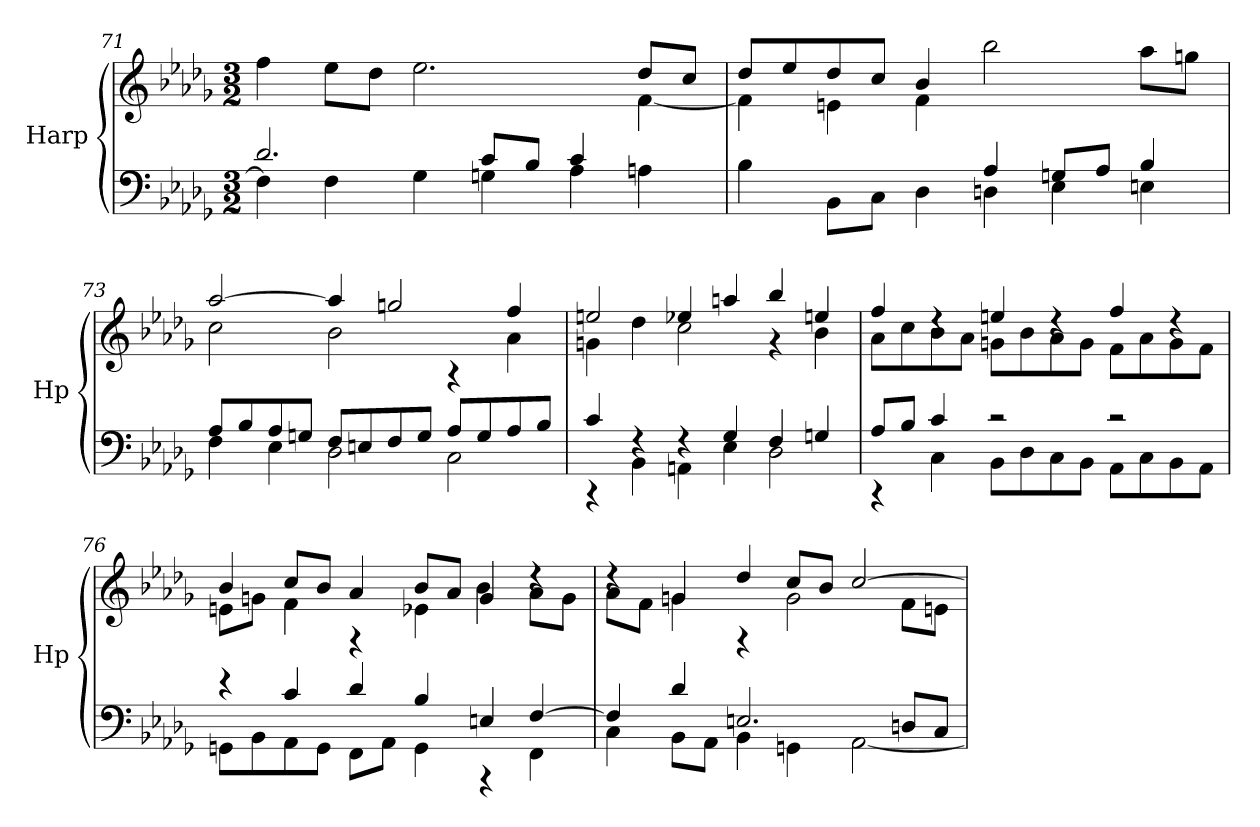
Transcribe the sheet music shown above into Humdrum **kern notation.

**kern	**kern
*part1	*part1
*staff2	*staff1
*I"Harp	*
*I'Hp	*
*clefF4	*clefG2
*k[b-e-a-d-g-]	*k[b-e-a-d-g-]
*M3/2	*M3/2
=71	=71
*^	*^
2.d-/	4F\]	4ff\	4ryy
*	*	*v	*v
.	4F\	8ee-\L
.	.	8dd-\J
.	4G-\	2.ee-\
8c/L	4Gn\	.
8B-/J	.	.
4c/	4A-\	.
*	*	*^
4ryy	4An\	8dd-/L	[4f\
.	.	8cc/J	.
!!LO:LB:g=z	!!
=72	=72	=72	=72
2.ryy	4B-\	8dd-/L	4f\]
.	.	8ee-/	.
.	8BB-\L	8dd-/	4en\
.	8C\J	8cc/J	.
.	4D-\	4b-/	4f\
4A-/	4Dn\	2bb-\	2.ryy
8Gn/L	4E-\	.	.
8A-/J	.	.	.
4B-/	4En\	8aa-\L	.
.	.	8ggn\J	.
=73	=73	=73	=73
8A-/L	4F\	[2aa-/	2cc\
8B-/	.	.	.
8A-/	4E-\	.	.
8Gn/J	.	.	.
8F/L	2D-\	4aa-/]	2b-\
8En/	.	.	.
8F/	.	2ggn/	.
8G/J	.	.	.
8A-/L	2C\	.	4rA
8G/	.	.	.
8A-/	.	4ff/	4a-\
8B-/J	.	.	.
=74	=74	=74	=74
4c/	4rCC	2een/	4gn\
4rF	4BB-\	.	4dd-\
4rF	4AAn\	4ee-X/	2cc\
4G-/	4E-\	4aan/	.
4F/	2D-\	4bb-/	4r
4Gn/	.	4een/	4b-\
!!LO:LB:g=z	!!
=75	=75	=75	=75
8A-/L	4rCC	4ff/	8a-\L
8B-/J	.	.	8cc\
4c/	4C\	4rdd	8b-\
.	.	.	8a-\J
2r	8BB-\L	4een/	8gn\L
.	8D-\	.	8b-\
.	8C\	4rdd	8a-\
.	8BB-\J	.	8g\J
2r	8AA-\L	4ff/	8f\L
.	8C\	.	8a-\
.	8BB-\	4rdd	8g\
.	8AA-\J	.	8f\J
=76	=76	=76	=76
4r	8GGn\L	4b-/	8en\L
.	8BB-\	.	8gn\J
4c/	8AA-\	8cc/L	4f\
.	8GG\J	8b-/J	.
4d-/	8FF\L	4a-/	4rF
.	8AA-\J	.	.
4B-/	4GG\	8b-/L	4e-X\
.	.	8a-/J	.
4En/	4rAAA	4g/	4b-\
[4F/	4FF\	4rdd	8a-\L
.	.	.	8g\J
=77	=77	=77	=77
4F/]	4C\	4rdd	8a-\L
.	.	.	8f\J
4d-/	8BB-\L	4gn/	4g\
.	8AA-\J	.	.
2.En/	4BB-\	4dd-/	4rF
.	4GGn\	8cc/L	2g\
.	.	8b-/J	.
.	[2AA-\	[2cc/	.
8Dn/L	.	.	8f\L
8C/J	.	.	8en\J
*v	*v	*	*
*	*v	*v
=	=
*-	*-
